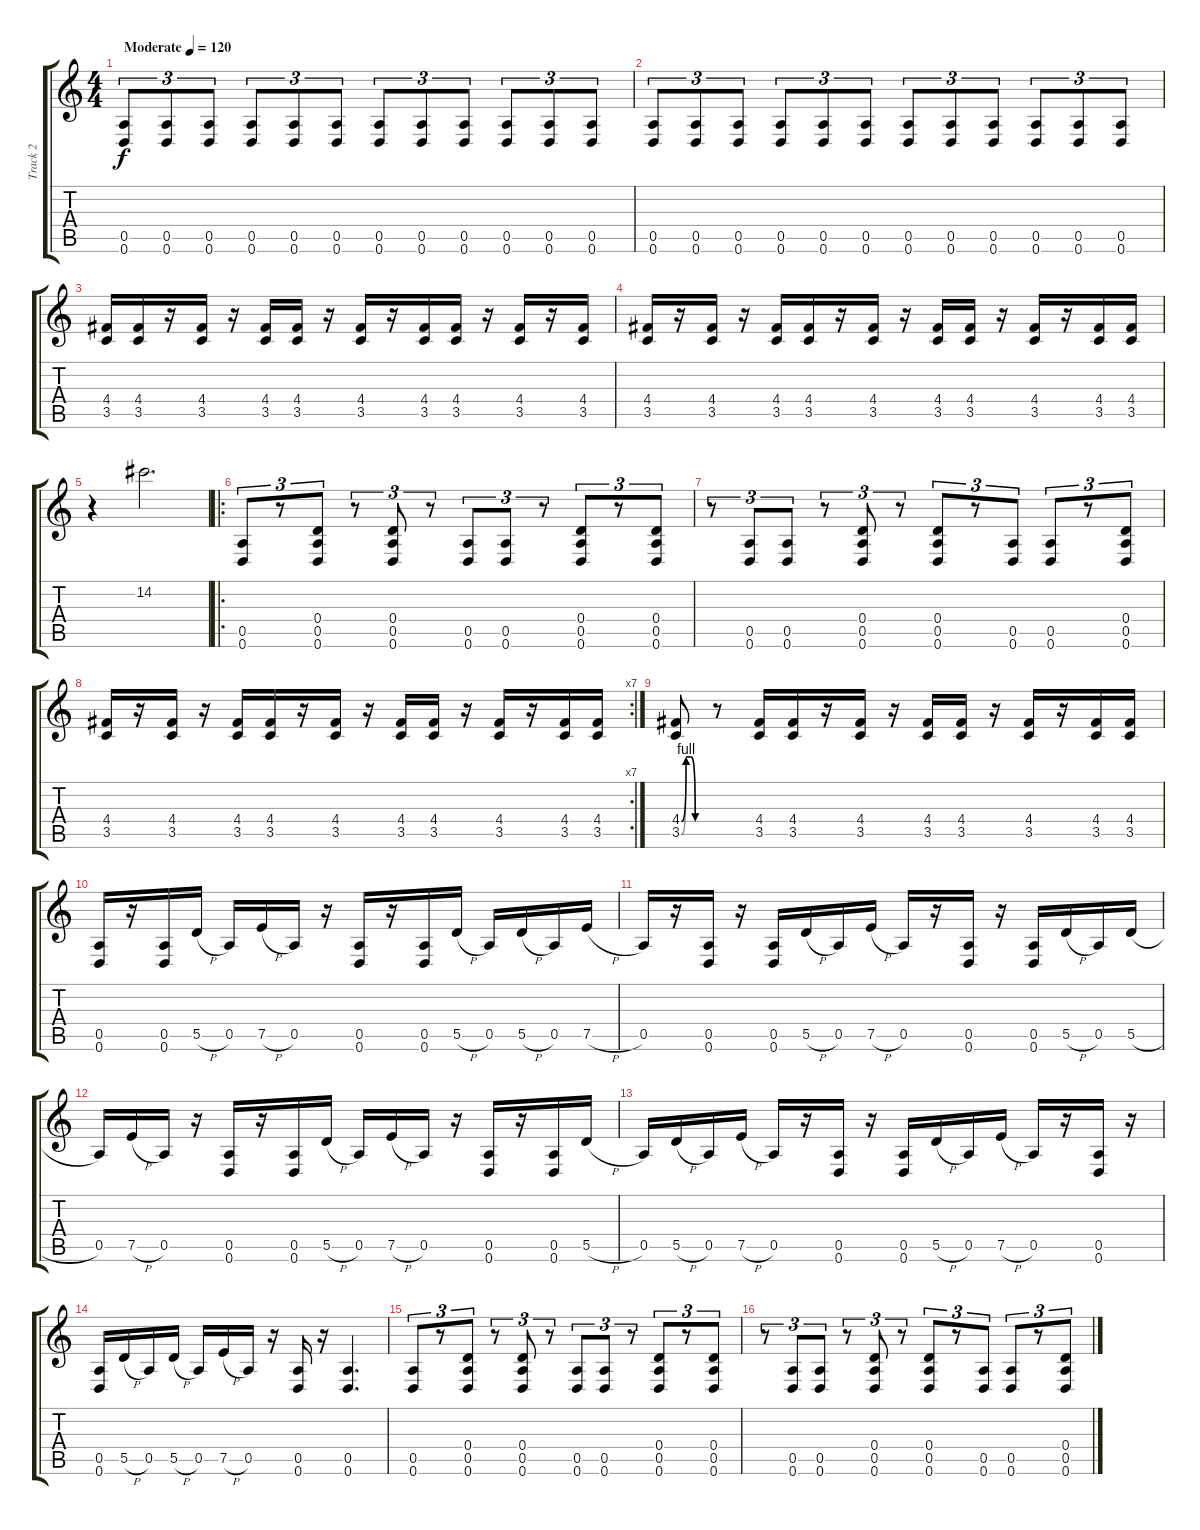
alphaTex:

\track ("Track 2" "Track 2") {instrument distortionguitar}
\staff {score tabs}
\tuning (E4 B3 G3 D3 A2 D2) {hide}
\ts (4 4)
\tempo (120 "Moderate")
\clef g2
\ks c
(0.5 0.6).8{tu (3 2) dy f instrument distortionguitar} (0.5 0.6).8{tu (3 2)} (0.5 0.6).8{tu (3 2)} (0.5 0.6).8{tu (3 2)} (0.5 0.6).8{tu (3 2)} (0.5 0.6).8{tu (3 2)} (0.5 0.6).8{tu (3 2)} (0.5 0.6).8{tu (3 2)} (0.5 0.6).8{tu (3 2)} (0.5 0.6).8{tu (3 2)} (0.5 0.6).8{tu (3 2)} (0.5 0.6).8{tu (3 2)} |
(0.5 0.6).8{tu (3 2)} (0.5 0.6).8{tu (3 2)} (0.5 0.6).8{tu (3 2)} (0.5 0.6).8{tu (3 2)} (0.5 0.6).8{tu (3 2)} (0.5 0.6).8{tu (3 2)} (0.5 0.6).8{tu (3 2)} (0.5 0.6).8{tu (3 2)} (0.5 0.6).8{tu (3 2)} (0.5 0.6).8{tu (3 2)} (0.5 0.6).8{tu (3 2)} (0.5 0.6).8{tu (3 2)} |
(4.4 3.5).16 (4.4 3.5).16 r.16 (4.4 3.5).16 r.16 (4.4 3.5).16 (4.4 3.5).16 r.16 (4.4 3.5).16 r.16 (4.4 3.5).16 (4.4 3.5).16 r.16 (4.4 3.5).16 r.16 (4.4 3.5).16 |
(4.4 3.5).16 r.16 (4.4 3.5).16 r.16 (4.4 3.5).16 (4.4 3.5).16 r.16 (4.4 3.5).16 r.16 (4.4 3.5).16 (4.4 3.5).16 r.16 (4.4 3.5).16 r.16 (4.4 3.5).16 (4.4 3.5).16 |
r.4 14.2.2{d} |
\ro
(0.5 0.6).8{tu (3 2)} r.8{tu (3 2)} (0.4 0.5 0.6).8{tu (3 2)} r.8{tu (3 2)} (0.4 0.5 0.6).8{tu (3 2)} r.8{tu (3 2)} (0.5 0.6).8{tu (3 2)} (0.5 0.6).8{tu (3 2)} r.8{tu (3 2)} (0.4 0.5 0.6).8{tu (3 2)} r.8{tu (3 2)} (0.4 0.5 0.6).8{tu (3 2)} |
r.8{tu (3 2)} (0.5 0.6).8{tu (3 2)} (0.5 0.6).8{tu (3 2)} r.8{tu (3 2)} (0.4 0.5 0.6).8{tu (3 2)} r.8{tu (3 2)} (0.4 0.5 0.6).8{tu (3 2)} r.8{tu (3 2)} (0.5 0.6).8{tu (3 2)} (0.5 0.6).8{tu (3 2)} r.8{tu (3 2)} (0.4 0.5 0.6).8{tu (3 2)} |
\rc 7
(4.4 3.5).16 r.16 (4.4 3.5).16 r.16 (4.4 3.5).16 (4.4 3.5).16 r.16 (4.4 3.5).16 r.16 (4.4 3.5).16 (4.4 3.5).16 r.16 (4.4 3.5).16 r.16 (4.4 3.5).16 (4.4 3.5).16 |
(4.4{be (custom 0 0 10 4 20 4 30 0 60 0)} 3.5{be (custom 0 0 10 4 20 4 30 0 60 0)}).8 r.8 (4.4 3.5).16 (4.4 3.5).16 r.16 (4.4 3.5).16 r.16 (4.4 3.5).16 (4.4 3.5).16 r.16 (4.4 3.5).16 r.16 (4.4 3.5).16 (4.4 3.5).16 |
(0.5 0.6).16 r.16 (0.5 0.6).16 5.5{h}.16 0.5.16 7.5{h}.16 0.5.16 r.16 (0.5 0.6).16 r.16 (0.5 0.6).16 5.5{h}.16 0.5.16 5.5{h}.16 0.5.16 7.5{h}.16 |
0.5.16 r.16 (0.5 0.6).16 r.16 (0.5 0.6).16 5.5{h}.16 0.5.16 7.5{h}.16 0.5.16 r.16 (0.5 0.6).16 r.16 (0.5 0.6).16 5.5{h}.16 0.5.16 5.5{h}.16 |
0.5.16 7.5{h}.16 0.5.16 r.16 (0.5 0.6).16 r.16 (0.5 0.6).16 5.5{h}.16 0.5.16 7.5{h}.16 0.5.16 r.16 (0.5 0.6).16 r.16 (0.5 0.6).16 5.5{h}.16 |
0.5.16 5.5{h}.16 0.5.16 7.5{h}.16 0.5.16 r.16 (0.5 0.6).16 r.16 (0.5 0.6).16 5.5{h}.16 0.5.16 7.5{h}.16 0.5.16 r.16 (0.5 0.6).16 r.16 |
(0.5 0.6).16 5.5{h}.16 0.5.16 5.5{h}.16 0.5.16 7.5{h}.16 0.5.16 r.16 (0.5 0.6).16 r.16 (0.5 0.6).4{d} |
(0.5 0.6).8{tu (3 2)} r.8{tu (3 2)} (0.4 0.5 0.6).8{tu (3 2)} r.8{tu (3 2)} (0.4 0.5 0.6).8{tu (3 2)} r.8{tu (3 2)} (0.5 0.6).8{tu (3 2)} (0.5 0.6).8{tu (3 2)} r.8{tu (3 2)} (0.4 0.5 0.6).8{tu (3 2)} r.8{tu (3 2)} (0.4 0.5 0.6).8{tu (3 2)} |
r.8{tu (3 2)} (0.5 0.6).8{tu (3 2)} (0.5 0.6).8{tu (3 2)} r.8{tu (3 2)} (0.4 0.5 0.6).8{tu (3 2)} r.8{tu (3 2)} (0.4 0.5 0.6).8{tu (3 2)} r.8{tu (3 2)} (0.5 0.6).8{tu (3 2)} (0.5 0.6).8{tu (3 2)} r.8{tu (3 2)} (0.4 0.5 0.6).8{tu (3 2)}
